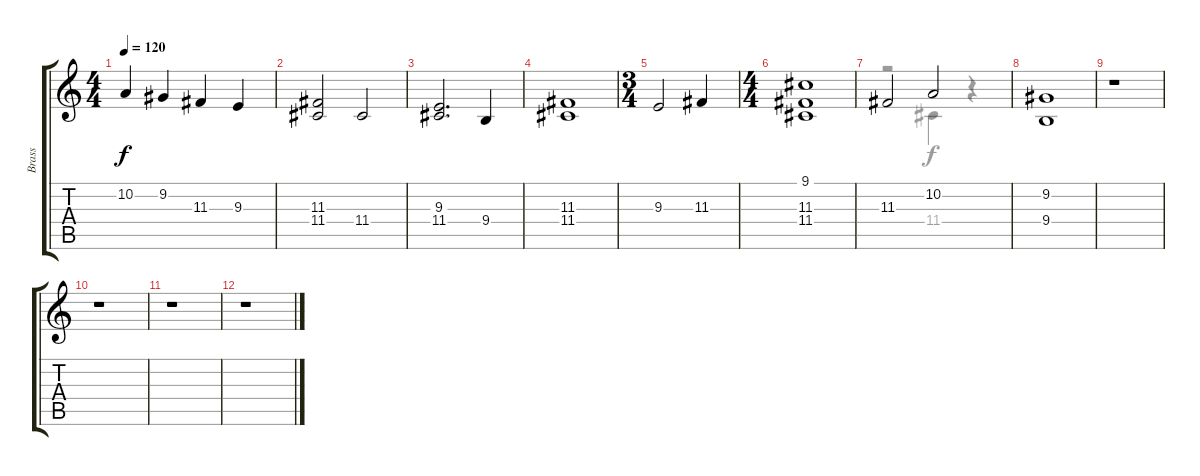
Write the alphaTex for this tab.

\track ("Brass" "Brass") {instrument brasssection}
\staff {score tabs}
\tuning (E4 B3 G3 D3 A2 E2) {hide}
\voice
\ts (4 4)
\tempo 120
\clef g2
\ks c
10.2{t}.4{dy f} 9.2.4 11.3.4 9.3.4 |
(11.3 11.4).2 11.4.2 |
(9.3 11.4).2{d} 9.4.4 |
(11.3 11.4).1 |
\ts (3 4)
9.3.2 11.3.4 |
\ts (4 4)
(9.1 11.3 11.4).1 |
11.3.2 10.2.2 |
(9.2 9.4).1 |
r.1 |
r.1 |
r.1 |
r.1
\voice
\clef g2
\ottava regular
\simile none
\ks c
|
|
|
|
|
|
r.2 11.4.4 r.4 |
|
|
|
|
